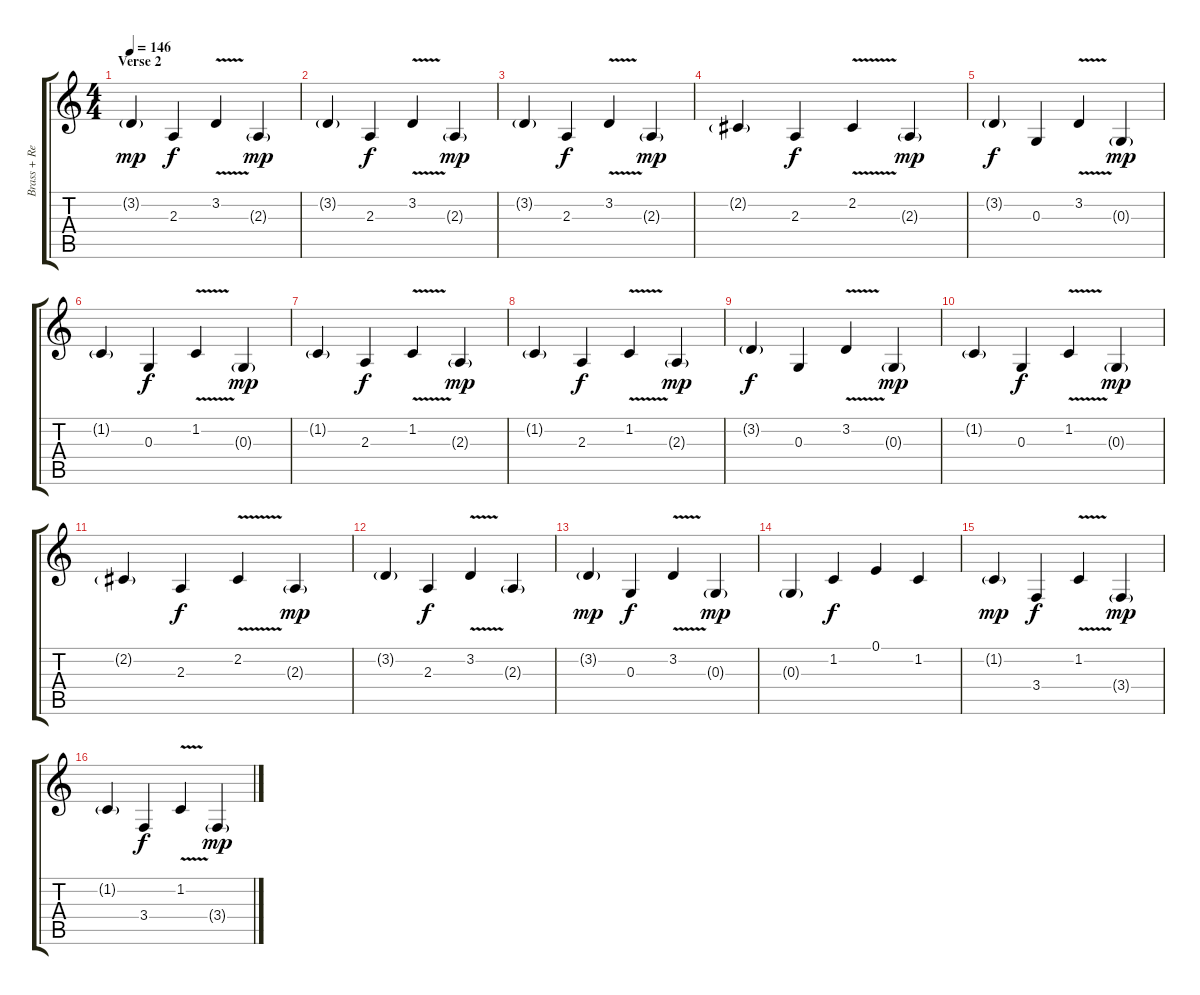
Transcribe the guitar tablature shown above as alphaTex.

\track ("Brass + Reverb" "Brass + Re") {instrument fx7echoes}
\staff {score tabs}
\tuning (E4 B3 G3 D3 A2 E2) {hide}
\ts (4 4)
\section ("" "Verse 2")
\tempo 146
\clef g2
\ks c
3.2{g}.4{dy mp volume 10 instrument fx7echoes} 2.3.4{dy f} 3.2{v}.4 2.3{g}.4{dy mp} |
3.2{g}.4 2.3.4{dy f} 3.2{v}.4 2.3{g}.4{dy mp} |
3.2{g}.4 2.3.4{dy f} 3.2{v}.4 2.3{g}.4{dy mp} |
2.2{g}.4 2.3.4{dy f} 2.2{v}.4 2.3{g}.4{dy mp} |
3.2{g}.4{dy f} 0.3.4 3.2{v}.4 0.3{g}.4{dy mp} |
1.2{g}.4 0.3.4{dy f} 1.2{v}.4 0.3{g}.4{dy mp} |
1.2{g}.4 2.3.4{dy f} 1.2{v}.4 2.3{g}.4{dy mp} |
1.2{g}.4 2.3.4{dy f} 1.2{v}.4 2.3{g}.4{dy mp} |
3.2{g}.4{dy f} 0.3.4 3.2{v}.4 0.3{g}.4{dy mp} |
1.2{g}.4 0.3.4{dy f} 1.2{v}.4 0.3{g}.4{dy mp} |
2.2{g}.4 2.3.4{dy f} 2.2{v}.4 2.3{g}.4{dy mp} |
3.2{g}.4 2.3.4{dy f} 3.2{v}.4 2.3{g}.4 |
3.2{g}.4{dy mp} 0.3.4{dy f} 3.2{v}.4 0.3{g}.4{dy mp} |
0.3{g}.4 1.2.4{dy f} 0.1.4 1.2.4 |
1.2{g}.4{dy mp} 3.4.4{dy f} 1.2{v}.4 3.4{g}.4{dy mp} |
1.2{g}.4 3.4.4{dy f} 1.2{v}.4 3.4{g}.4{dy mp}
